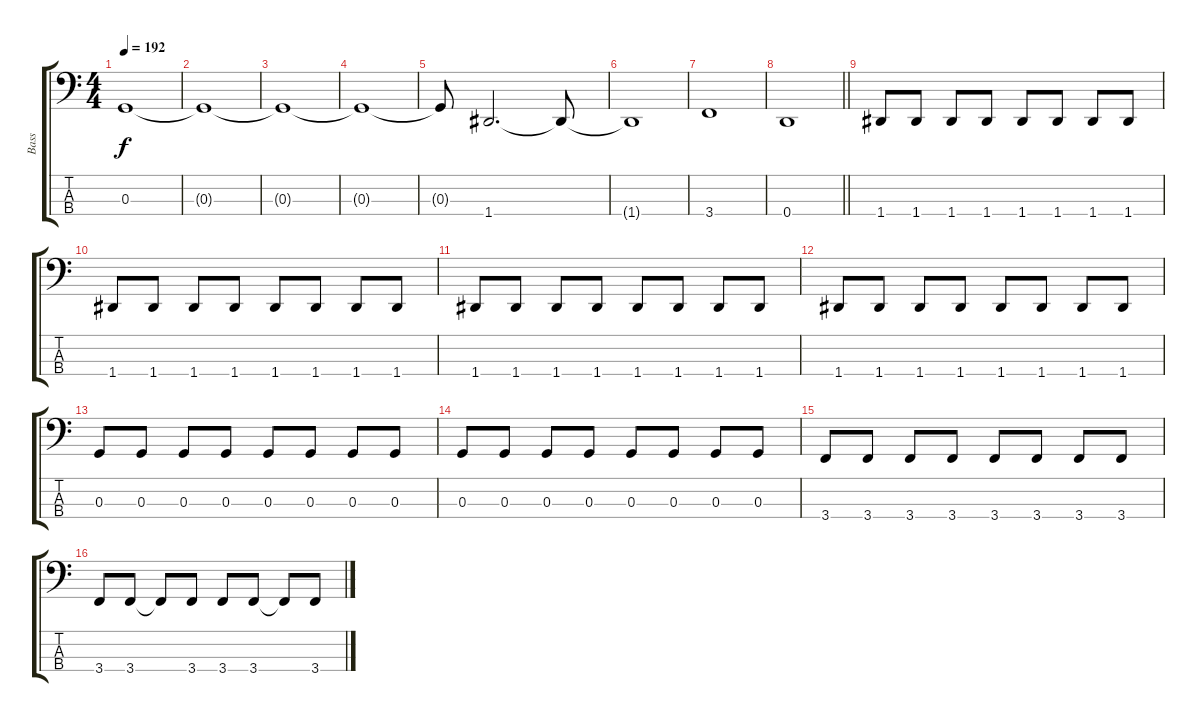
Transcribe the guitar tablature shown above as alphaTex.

\track ("Bass" "Bass") {instrument electricbassfinger}
\staff {score tabs}
\tuning (F2 C2 G1 D1) {hide}
\ts (4 4)
\tempo 192
\clef f4
\ks c
0.3.1{dy f} |
0.3{t}.1 |
0.3{t}.1 |
0.3{t}.1 |
0.3{t}.8 1.4.2{d} 1.4{t}.8 |
1.4{t}.1 |
3.4.1 |
\barLineRight lightlight
0.4.1 |
\section ("" "")
1.4.8 1.4.8 1.4.8 1.4.8 1.4.8 1.4.8 1.4.8 1.4.8 |
1.4.8 1.4.8 1.4.8 1.4.8 1.4.8 1.4.8 1.4.8 1.4.8 |
1.4.8 1.4.8 1.4.8 1.4.8 1.4.8 1.4.8 1.4.8 1.4.8 |
1.4.8 1.4.8 1.4.8 1.4.8 1.4.8 1.4.8 1.4.8 1.4.8 |
0.3.8 0.3.8 0.3.8 0.3.8 0.3.8 0.3.8 0.3.8 0.3.8 |
0.3.8 0.3.8 0.3.8 0.3.8 0.3.8 0.3.8 0.3.8 0.3.8 |
3.4.8 3.4.8 3.4.8 3.4.8 3.4.8 3.4.8 3.4.8 3.4.8 |
3.4.8 3.4.8 3.4{t}.8 3.4.8 3.4.8 3.4.8 3.4{t}.8 3.4.8
